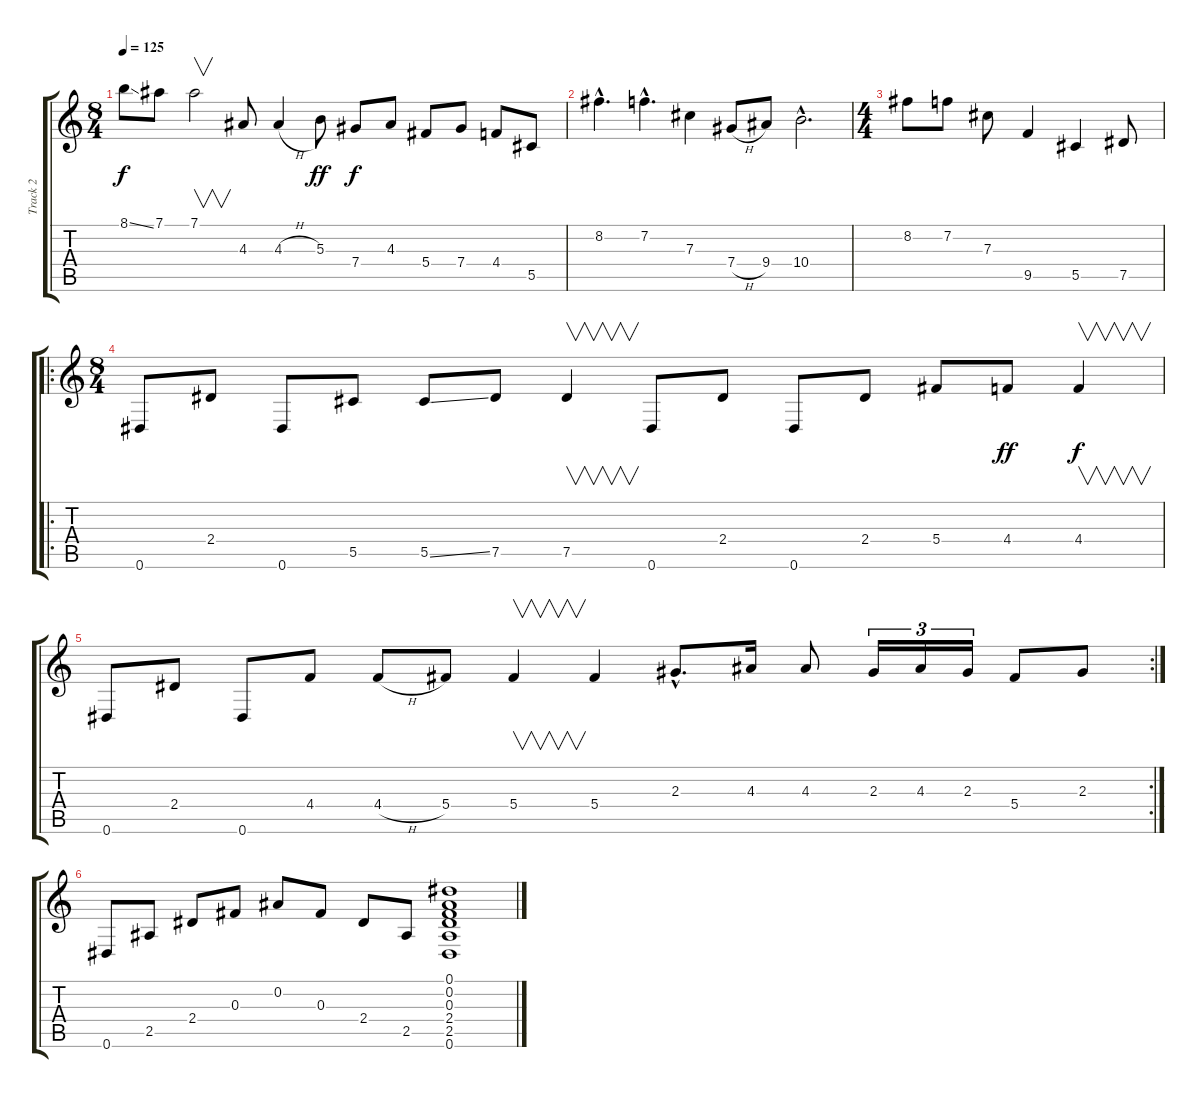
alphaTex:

\track ("Track 2" "Track 2") {instrument acousticguitarsteel}
\staff {score tabs}
\tuning (Eb4 Bb3 Gb3 Db3 Ab2 Eb2) {hide}
\ts (8 4)
\tempo 125
\clef g2
\ks c
8.1{ss}.8{dy f} 7.1.8 7.1.2{v} 4.3.8 4.3{h}.4 5.3.8{dy ff} 7.4.8{dy f} 4.3.8 5.4.8 7.4.8 4.4.8 5.5.8 |
8.2{hac}.4{d} 7.2{hac}.4{d} 7.3.4 7.4{h}.8 9.4.8 10.4{hac}.2{d} |
\ts (4 4)
8.2.8 7.2.8 7.3.8 9.5.4 5.5.4 7.5.8 |
\ro
\ts (8 4)
0.6.8 2.4.8 0.6.8 5.5.8 5.5{ss}.8 7.5.8 7.5.4{v} 0.6.8 2.4.8 0.6.8 2.4.8 5.4.8 4.4.8{dy ff} 4.4.4{v dy f} |
\rc 2
0.6.8 2.4.8 0.6.8 4.4.8 4.4{h}.8 5.4.8 5.4.4{v} 5.4.4 2.3{hac}.8{d} 4.3.16 4.3.8 2.3.16{tu (3 2)} 4.3.16{tu (3 2)} 2.3.16{tu (3 2)} 5.4.8 2.3.8 |
0.6.8 2.5.8 2.4.8 0.3.8 0.2.8 0.3.8 2.4.8 2.5.8 (0.1 0.2 0.3 2.4 2.5 0.6).1
